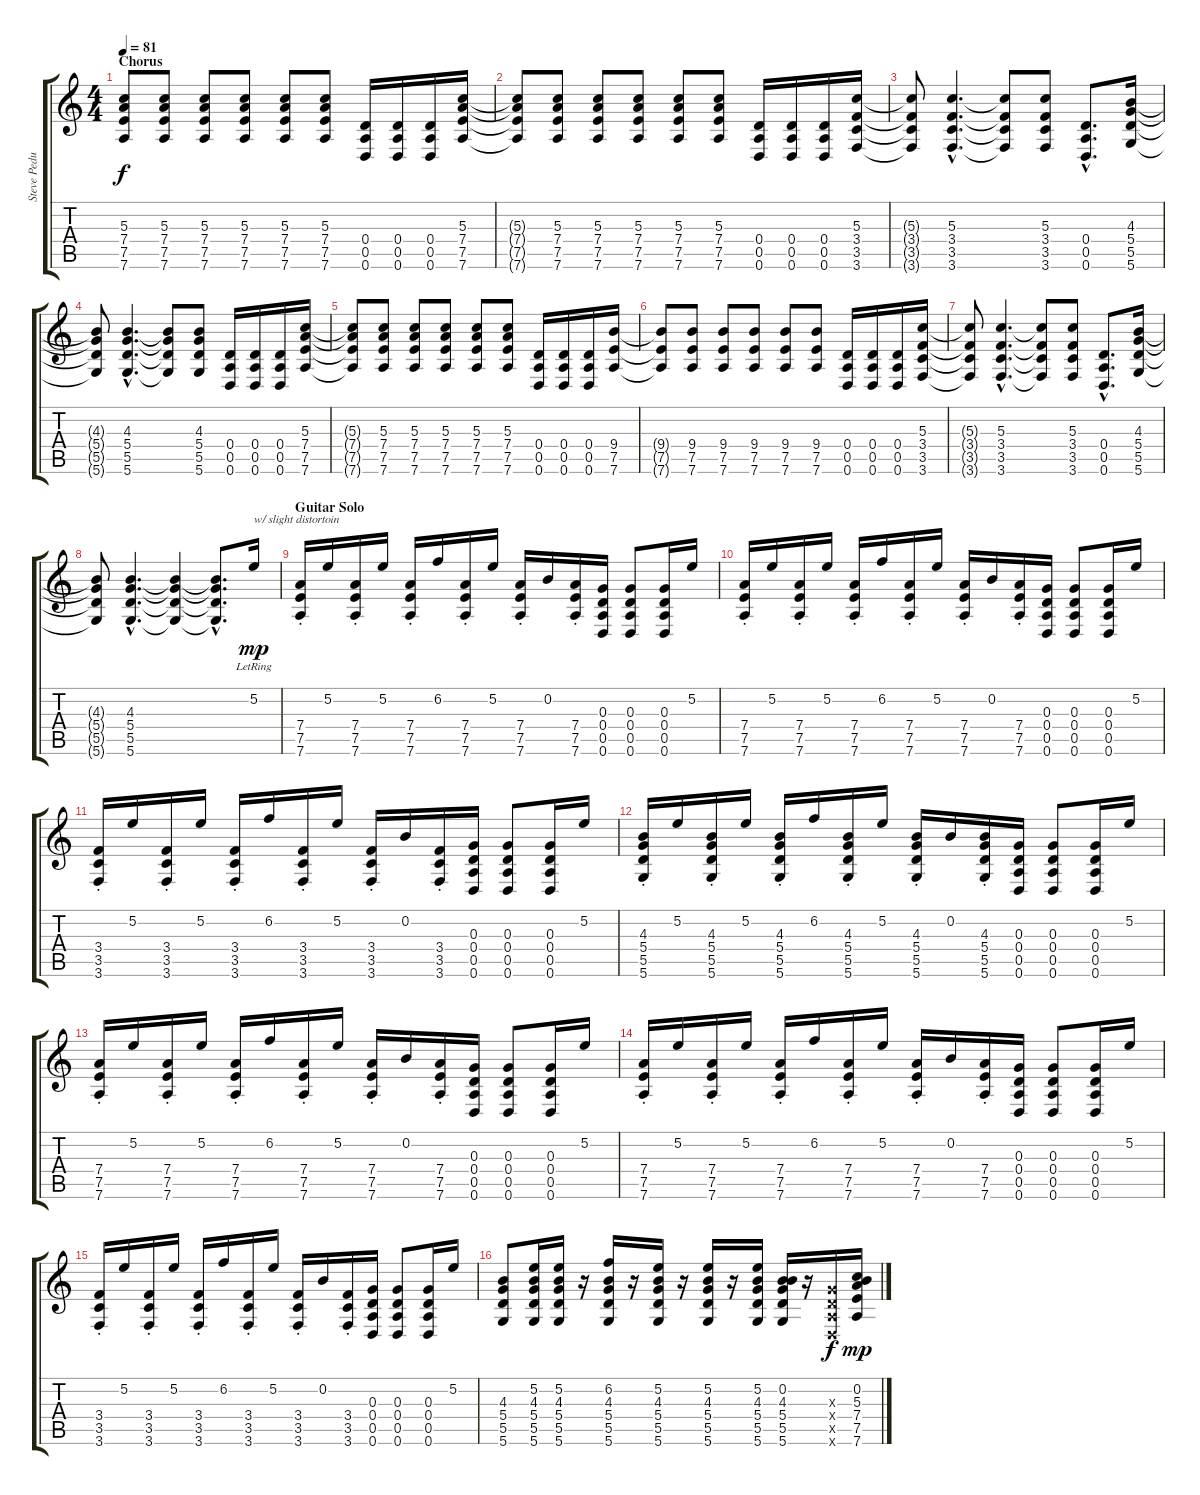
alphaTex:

\track ("Steve Pedulla" "Steve Pedu") {instrument electricguitarclean}
\staff {score tabs}
\tuning (E4 B3 G3 D3 A2 D2) {hide}
\ts (4 4)
\section ("" "Chorus")
\tempo 81
\clef g2
\ks c
(5.3 7.4 7.5 7.6).8{dy f instrument distortionguitar} (5.3 7.4 7.5 7.6).8 (5.3 7.4 7.5 7.6).8 (5.3 7.4 7.5 7.6).8 (5.3 7.4 7.5 7.6).8 (5.3 7.4 7.5 7.6).8 (0.4 0.5 0.6).16 (0.4 0.5 0.6).16 (0.4 0.5 0.6).16 (5.3 7.4 7.5 7.6).16 |
(5.3{t} 7.4{t} 7.5{t} 7.6{t}).8 (5.3 7.4 7.5 7.6).8 (5.3 7.4 7.5 7.6).8 (5.3 7.4 7.5 7.6).8 (5.3 7.4 7.5 7.6).8 (5.3 7.4 7.5 7.6).8 (0.4 0.5 0.6).16 (0.4 0.5 0.6).16 (0.4 0.5 0.6).16 (5.3 3.4 3.5 3.6).16 |
(5.3{t} 3.4{t} 3.5{t} 3.6{t}).8 (5.3{hac} 3.4{hac} 3.5{hac} 3.6{hac}).4{d} (5.3{t} 3.4{t} 3.5{t} 3.6{t}).8 (5.3 3.4 3.5 3.6).8 (0.4{hac} 0.5{hac} 0.6{hac}).8{d} (4.3 5.4 5.5 5.6).16 |
(4.3{t} 5.4{t} 5.5{t} 5.6{t}).8 (4.3{hac} 5.4{hac} 5.5{hac} 5.6{hac}).4{d} (4.3{t} 5.4{t} 5.5{t} 5.6{t}).8 (4.3 5.4 5.5 5.6).8 (0.4 0.5 0.6).16 (0.4 0.5 0.6).16 (0.4 0.5 0.6).16 (5.3 7.4 7.5 7.6).16 |
(5.3{t} 7.4{t} 7.5{t} 7.6{t}).8 (5.3 7.4 7.5 7.6).8 (5.3 7.4 7.5 7.6).8 (5.3 7.4 7.5 7.6).8 (5.3 7.4 7.5 7.6).8 (5.3 7.4 7.5 7.6).8 (0.4 0.5 0.6).16 (0.4 0.5 0.6).16 (0.4 0.5 0.6).16 (9.4 7.5 7.6).16 |
(9.4{t} 7.5{t} 7.6{t}).8 (9.4 7.5 7.6).8 (9.4 7.5 7.6).8 (9.4 7.5 7.6).8 (9.4 7.5 7.6).8 (9.4 7.5 7.6).8 (0.4 0.5 0.6).16 (0.4 0.5 0.6).16 (0.4 0.5 0.6).16 (5.3 3.4 3.5 3.6).16 |
(5.3{t} 3.4{t} 3.5{t} 3.6{t}).8 (5.3{hac} 3.4{hac} 3.5{hac} 3.6{hac}).4{d} (5.3{t} 3.4{t} 3.5{t} 3.6{t}).8 (5.3 3.4 3.5 3.6).8 (0.4{hac} 0.5{hac} 0.6{hac}).8{d} (4.3 5.4 5.5 5.6).16 |
(4.3{t} 5.4{t} 5.5{t} 5.6{t}).8 (4.3{hac} 5.4{hac} 5.5{hac} 5.6{hac}).4{d} (4.3{t} 5.4{t} 5.5{t} 5.6{t}).4 (4.3{hac t} 5.4{hac t} 5.5{hac t} 5.6{hac t}).8{d} 5.2{lr}.16{txt "w/ slight distortoin" dy mp instrument electricguitarclean} |
\section ("" "Guitar Solo")
(7.4{st} 7.5{st} 7.6{st}).16 5.2.16 (7.4{st} 7.5{st} 7.6{st}).16 5.2.16 (7.4{st} 7.5{st} 7.6{st}).16 6.2.16 (7.4{st} 7.5{st} 7.6{st}).16 5.2.16 (7.4{st} 7.5{st} 7.6{st}).16 0.2.16 (7.4{st} 7.5{st} 7.6{st}).16 (0.3 0.4 0.5 0.6).16 (0.3 0.4 0.5 0.6).8 (0.3 0.4 0.5 0.6).16 5.2.16 |
(7.4{st} 7.5{st} 7.6{st}).16 5.2.16 (7.4{st} 7.5{st} 7.6{st}).16 5.2.16 (7.4{st} 7.5{st} 7.6{st}).16 6.2.16 (7.4{st} 7.5{st} 7.6{st}).16 5.2.16 (7.4{st} 7.5{st} 7.6{st}).16 0.2.16 (7.4{st} 7.5{st} 7.6{st}).16 (0.3 0.4 0.5 0.6).16 (0.3 0.4 0.5 0.6).8 (0.3 0.4 0.5 0.6).16 5.2.16 |
(3.4{st} 3.5{st} 3.6{st}).16 5.2.16 (3.4{st} 3.5{st} 3.6{st}).16 5.2.16 (3.4{st} 3.5{st} 3.6{st}).16 6.2.16 (3.4{st} 3.5{st} 3.6{st}).16 5.2.16 (3.4{st} 3.5{st} 3.6{st}).16 0.2.16 (3.4{st} 3.5{st} 3.6{st}).16 (0.3 0.4 0.5 0.6).16 (0.3 0.4 0.5 0.6).8 (0.3 0.4 0.5 0.6).16 5.2.16 |
(4.3{st} 5.4{st} 5.5{st} 5.6{st}).16 5.2.16 (4.3{st} 5.4{st} 5.5{st} 5.6{st}).16 5.2.16 (4.3{st} 5.4{st} 5.5{st} 5.6{st}).16 6.2.16 (4.3{st} 5.4{st} 5.5{st} 5.6{st}).16 5.2.16 (4.3{st} 5.4{st} 5.5{st} 5.6{st}).16 0.2.16 (4.3{st} 5.4{st} 5.5{st} 5.6{st}).16 (0.3 0.4 0.5 0.6).16 (0.3 0.4 0.5 0.6).8 (0.3 0.4 0.5 0.6).16 5.2.16 |
(7.4{st} 7.5{st} 7.6{st}).16 5.2.16 (7.4{st} 7.5{st} 7.6{st}).16 5.2.16 (7.4{st} 7.5{st} 7.6{st}).16 6.2.16 (7.4{st} 7.5{st} 7.6{st}).16 5.2.16 (7.4{st} 7.5{st} 7.6{st}).16 0.2.16 (7.4{st} 7.5{st} 7.6{st}).16 (0.3 0.4 0.5 0.6).16 (0.3 0.4 0.5 0.6).8 (0.3 0.4 0.5 0.6).16 5.2.16 |
(7.4{st} 7.5{st} 7.6{st}).16 5.2.16 (7.4{st} 7.5{st} 7.6{st}).16 5.2.16 (7.4{st} 7.5{st} 7.6{st}).16 6.2.16 (7.4{st} 7.5{st} 7.6{st}).16 5.2.16 (7.4{st} 7.5{st} 7.6{st}).16 0.2.16 (7.4{st} 7.5{st} 7.6{st}).16 (0.3 0.4 0.5 0.6).16 (0.3 0.4 0.5 0.6).8 (0.3 0.4 0.5 0.6).16 5.2.16 |
(3.4{st} 3.5{st} 3.6{st}).16 5.2.16 (3.4{st} 3.5{st} 3.6{st}).16 5.2.16 (3.4{st} 3.5{st} 3.6{st}).16 6.2.16 (3.4{st} 3.5{st} 3.6{st}).16 5.2.16 (3.4{st} 3.5{st} 3.6{st}).16 0.2.16 (3.4{st} 3.5{st} 3.6{st}).16 (0.3 0.4 0.5 0.6).16 (0.3 0.4 0.5 0.6).8 (0.3 0.4 0.5 0.6).16 5.2.16 |
(4.3 5.4 5.5 5.6).8 (5.2 4.3 5.4 5.5 5.6).16 (5.2 4.3 5.4 5.5 5.6).16 r.16 (6.2 4.3 5.4 5.5 5.6).16 r.16 (5.2 4.3 5.4 5.5 5.6).16 r.16 (5.2 4.3 5.4 5.5 5.6).16 r.16 (5.2 4.3 5.4 5.5 5.6).16 (0.2 4.3 5.4 5.5 5.6).16 r.16 (0.3{x} 0.4{x} 0.5{x} 0.6{x}).16{dy f} (0.2 5.3 7.4 7.5 7.6).16{dy mp}
